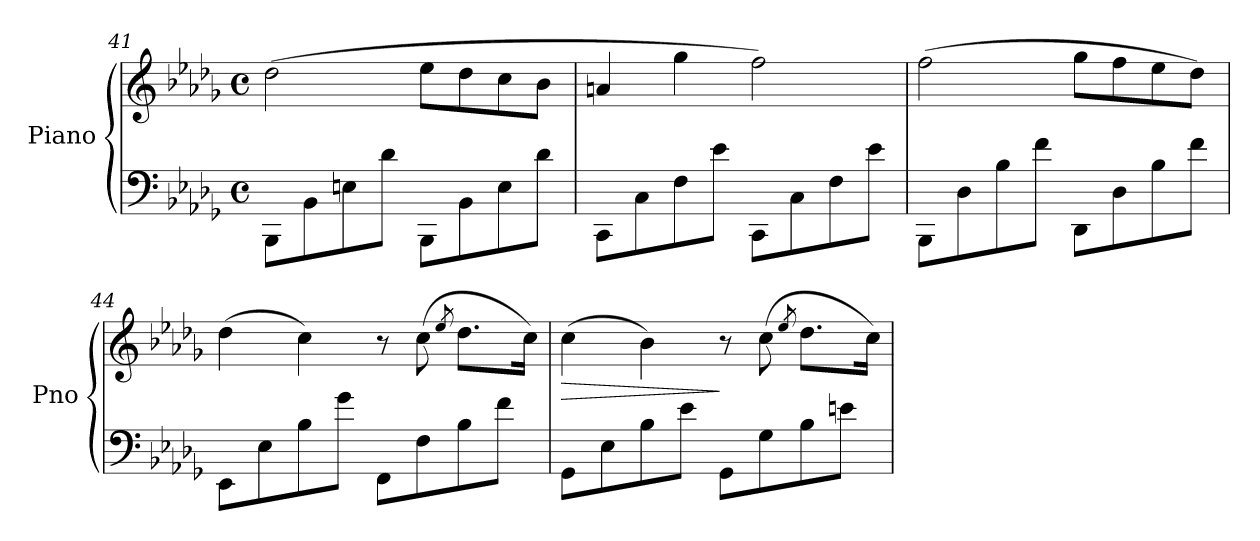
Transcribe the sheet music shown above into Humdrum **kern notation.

**kern	**kern	**dynam
*part1	*part1	*part1
*staff2	*staff1	*staff1/2
*I"Piano	*	*
*I'Pno	*	*
!!LO:LB:g=z
*clefF4	*clefG2	*
*k[b-e-a-d-g-]	*k[b-e-a-d-g-]	*
*M4/4	*M4/4	*
*met(c)	*met(c)	*
=41	=41	=41
8BBB-\L	(2dd-\	.
8BB-\	.	.
8En\	.	.
8d-\J	.	.
8BBB-\L	8ee-\L	.
8BB-\	8dd-\	.
8E\	8cc\	.
8d-\J	8b-\J	.
=42	=42	=42
8CC\L	4an/	.
8C\	.	.
8F\	4gg-\	.
8e-\J	.	.
8CC\L	2ff\)	.
8C\	.	.
8F\	.	.
8e-\J	.	.
=43	=43	=43
8BBB-\L	(2ff\	.
8D-\	.	.
8B-\	.	.
8f\J	.	.
8DD-\L	8gg-\L	.
8D-\	8ff\	.
8B-\	8ee-\	.
8f\J	8dd-\J)	.
=44	=44	=44
8EE-\L	(4dd-\	.
8E-\	.	.
8B-\	4cc\)	.
8g-\J	.	.
8FF\L	8r	.
8F\	(8cc\	.
.	8qee-/	.
8B-\	8.dd-\L	.
8f\J	.	.
.	16cc\Jk)	.
!!LO:LB:g=z
=45	=45	=45
!	!	!LO:HP:b
8GG-\L	(4cc\	>
8E-\	.	.
8B-\	4b-\)	.
8e-\J	.	.
8GG-\L	8r	]
8G-\	(8cc\	.
.	8qee-/	.
8B-\	8.dd-\L	.
8en\J	.	.
.	16cc\Jk)	.
=	=	=
*-	*-	*-
